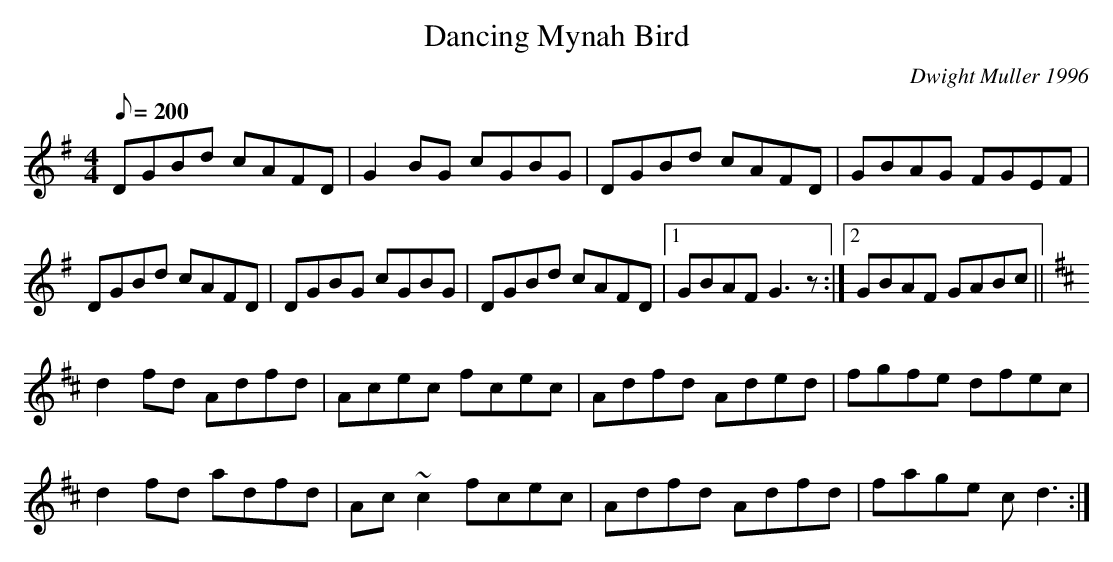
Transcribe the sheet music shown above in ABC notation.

X:1
T:Dancing Mynah Bird
M:4/4
L:1/8
Q:200
C:Dwight Muller 1996
K:EMin
DGBd cAFD|G2 BG cGBG|DGBd cAFD|GBAG FGEF|
DGBd cAFD|DGBG cGBG|DGBd cAFD|1GBAF G3 z:|2GBAF GABc||
K:D
d2fd Adfd|Acec fcec|Adfd Aded|fgfe dfec|
d2 fd adfd|Ac~c2 fcec|Adfd Adfd|fage cd3:|
